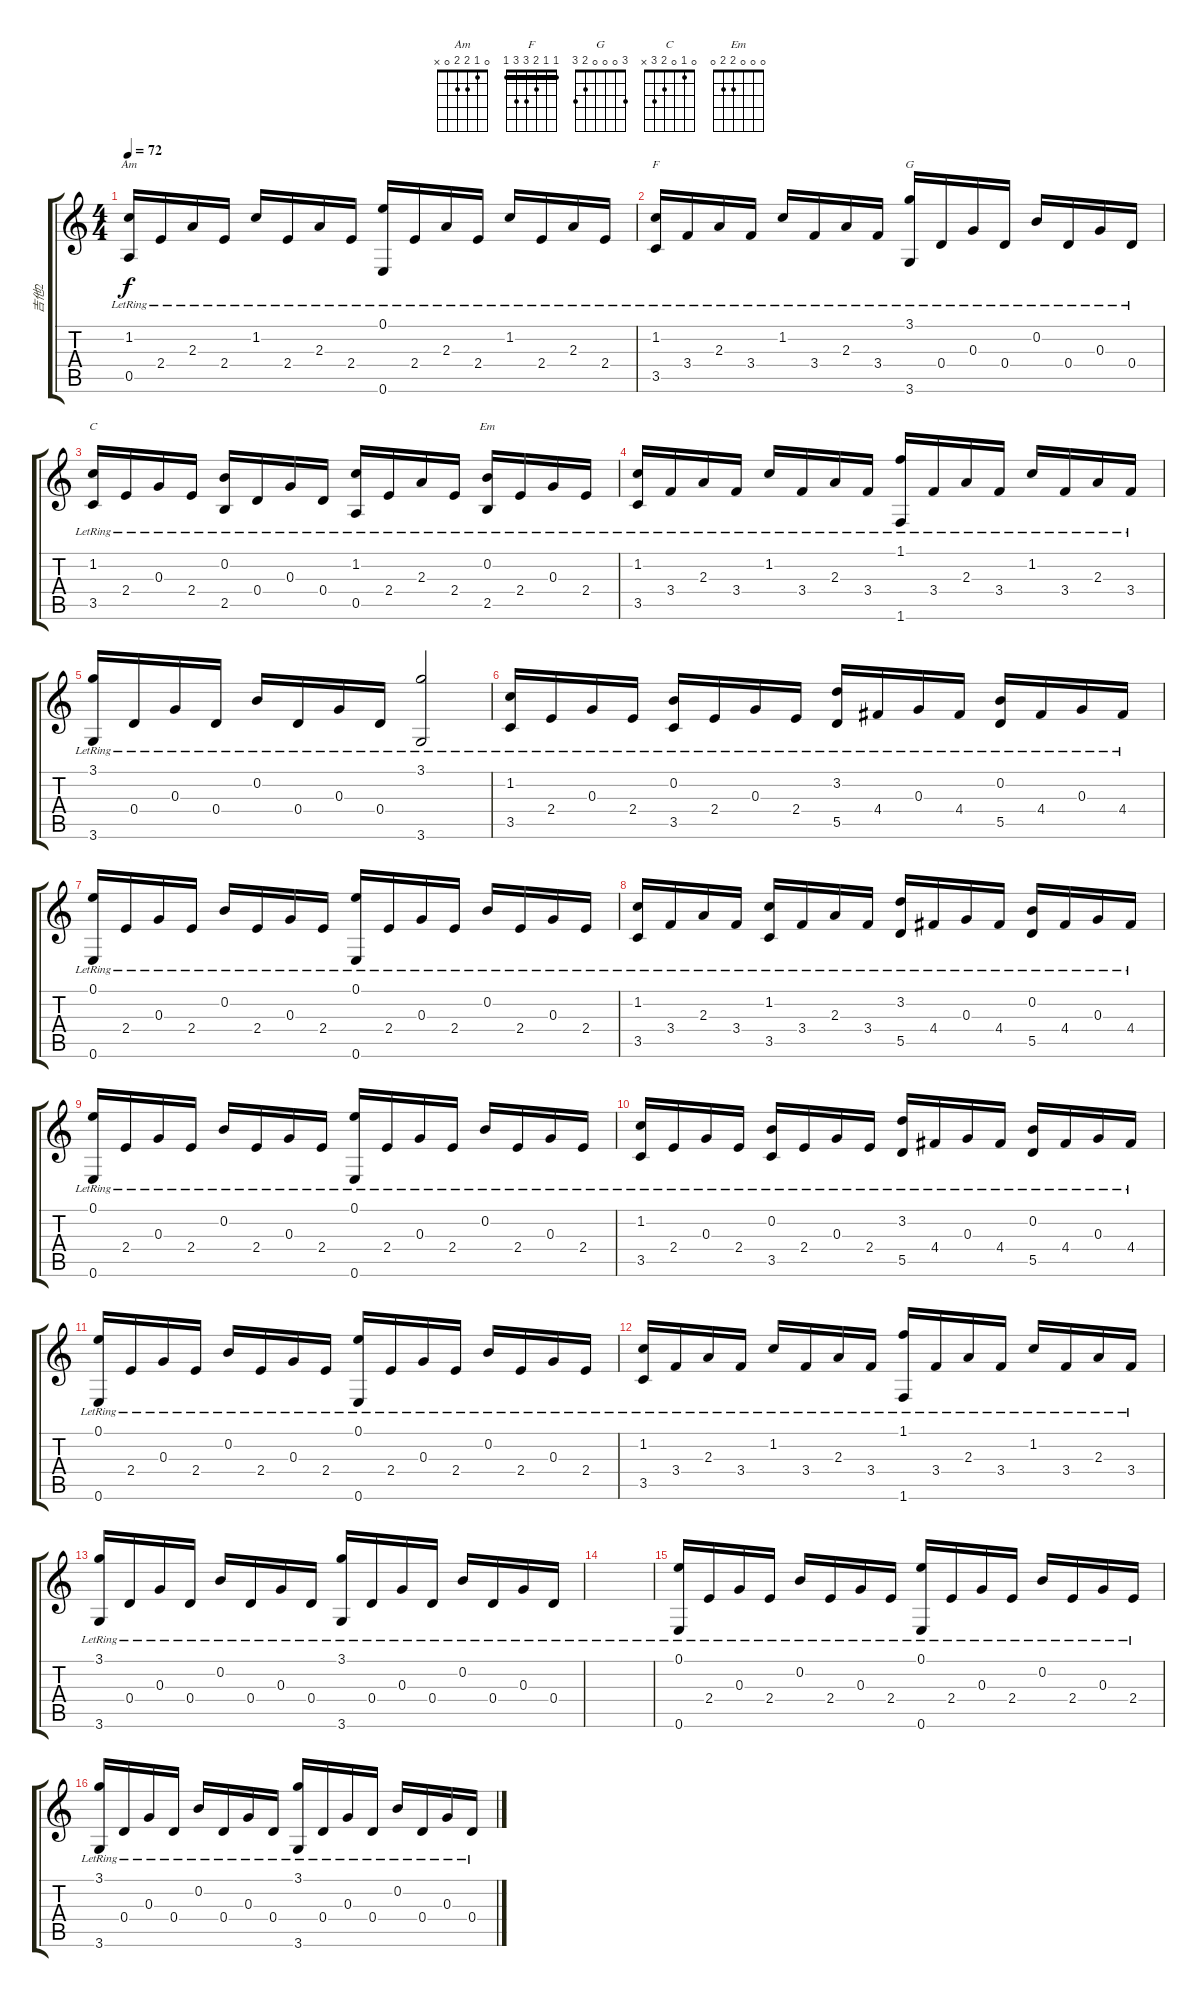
\track ("吉他2" "吉他2") {instrument acousticguitarnylon}
\staff {score tabs}
\tuning (E4 B3 G3 D3 A2 E2) {hide}
\chord ("Am" 0 1 2 2 0 x)
\chord ("F" 1 1 2 3 3 1) {barre 1}
\chord ("G" 3 0 0 0 2 3)
\chord ("C" 0 1 0 2 3 x)
\chord ("Em" 0 0 0 2 2 0)
\ts (4 4)
\tempo 72
\clef g2
\ks c
(1.2{lr} 0.5{lr}).16{ch "Am" dy f} 2.4{lr}.16 2.3{lr}.16 2.4{lr}.16 1.2{lr}.16 2.4{lr}.16 2.3{lr}.16 2.4{lr}.16 (0.1{lr} 0.6{lr}).16 2.4{lr}.16 2.3{lr}.16 2.4{lr}.16 1.2{lr}.16 2.4{lr}.16 2.3{lr}.16 2.4{lr}.16 |
(1.2{lr} 3.5{lr}).16{ch "F"} 3.4{lr}.16 2.3{lr}.16 3.4{lr}.16 1.2{lr}.16 3.4{lr}.16 2.3{lr}.16 3.4{lr}.16 (3.1{lr} 3.6{lr}).16{ch "G"} 0.4{lr}.16 0.3{lr}.16 0.4{lr}.16 0.2{lr}.16 0.4{lr}.16 0.3{lr}.16 0.4{lr}.16 |
(1.2{lr} 3.5{lr}).16{ch "C"} 2.4{lr}.16 0.3{lr}.16 2.4{lr}.16 (0.2{lr} 2.5{lr}).16 0.4{lr}.16 0.3{lr}.16 0.4{lr}.16 (1.2{lr} 0.5{lr}).16 2.4{lr}.16 2.3{lr}.16 2.4{lr}.16 (0.2{lr} 2.5{lr}).16{ch "Em"} 2.4{lr}.16 0.3{lr}.16 2.4{lr}.16 |
(1.2{lr} 3.5{lr}).16 3.4{lr}.16 2.3{lr}.16 3.4{lr}.16 1.2{lr}.16 3.4{lr}.16 2.3{lr}.16 3.4{lr}.16 (1.1{lr} 1.6{lr}).16 3.4{lr}.16 2.3{lr}.16 3.4{lr}.16 1.2{lr}.16 3.4{lr}.16 2.3{lr}.16 3.4{lr}.16 |
(3.1{lr} 3.6{lr}).16 0.4{lr}.16 0.3{lr}.16 0.4{lr}.16 0.2{lr}.16 0.4{lr}.16 0.3{lr}.16 0.4{lr}.16 (3.1{lr} 3.6{lr}).2 |
(1.2{lr} 3.5{lr}).16 2.4{lr}.16 0.3{lr}.16 2.4{lr}.16 (0.2{lr} 3.5{lr}).16 2.4{lr}.16 0.3{lr}.16 2.4{lr}.16 (3.2{lr} 5.5{lr}).16 4.4{lr}.16 0.3{lr}.16 4.4{lr}.16 (0.2{lr} 5.5{lr}).16 4.4{lr}.16 0.3{lr}.16 4.4{lr}.16 |
(0.1{lr} 0.6{lr}).16 2.4{lr}.16 0.3{lr}.16 2.4{lr}.16 0.2{lr}.16 2.4{lr}.16 0.3{lr}.16 2.4{lr}.16 (0.1{lr} 0.6{lr}).16 2.4{lr}.16 0.3{lr}.16 2.4{lr}.16 0.2{lr}.16 2.4{lr}.16 0.3{lr}.16 2.4{lr}.16 |
(1.2{lr} 3.5{lr}).16 3.4{lr}.16 2.3{lr}.16 3.4{lr}.16 (1.2{lr} 3.5{lr}).16 3.4{lr}.16 2.3{lr}.16 3.4{lr}.16 (3.2{lr} 5.5{lr}).16 4.4{lr}.16 0.3{lr}.16 4.4{lr}.16 (0.2{lr} 5.5{lr}).16 4.4{lr}.16 0.3{lr}.16 4.4{lr}.16 |
(0.1{lr} 0.6{lr}).16 2.4{lr}.16 0.3{lr}.16 2.4{lr}.16 0.2{lr}.16 2.4{lr}.16 0.3{lr}.16 2.4{lr}.16 (0.1{lr} 0.6{lr}).16 2.4{lr}.16 0.3{lr}.16 2.4{lr}.16 0.2{lr}.16 2.4{lr}.16 0.3{lr}.16 2.4{lr}.16 |
(1.2{lr} 3.5{lr}).16 2.4{lr}.16 0.3{lr}.16 2.4{lr}.16 (0.2{lr} 3.5{lr}).16 2.4{lr}.16 0.3{lr}.16 2.4{lr}.16 (3.2{lr} 5.5{lr}).16 4.4{lr}.16 0.3{lr}.16 4.4{lr}.16 (0.2{lr} 5.5{lr}).16 4.4{lr}.16 0.3{lr}.16 4.4{lr}.16 |
(0.1{lr} 0.6{lr}).16 2.4{lr}.16 0.3{lr}.16 2.4{lr}.16 0.2{lr}.16 2.4{lr}.16 0.3{lr}.16 2.4{lr}.16 (0.1{lr} 0.6{lr}).16 2.4{lr}.16 0.3{lr}.16 2.4{lr}.16 0.2{lr}.16 2.4{lr}.16 0.3{lr}.16 2.4{lr}.16 |
(1.2{lr} 3.5{lr}).16 3.4{lr}.16 2.3{lr}.16 3.4{lr}.16 1.2{lr}.16 3.4{lr}.16 2.3{lr}.16 3.4{lr}.16 (1.1{lr} 1.6{lr}).16 3.4{lr}.16 2.3{lr}.16 3.4{lr}.16 1.2{lr}.16 3.4{lr}.16 2.3{lr}.16 3.4{lr}.16 |
(3.1{lr} 3.6{lr}).16 0.4{lr}.16 0.3{lr}.16 0.4{lr}.16 0.2{lr}.16 0.4{lr}.16 0.3{lr}.16 0.4{lr}.16 (3.1{lr} 3.6{lr}).16 0.4{lr}.16 0.3{lr}.16 0.4{lr}.16 0.2{lr}.16 0.4{lr}.16 0.3{lr}.16 0.4{lr}.16 |
|
(0.1{lr} 0.6{lr}).16 2.4{lr}.16 0.3{lr}.16 2.4{lr}.16 0.2{lr}.16 2.4{lr}.16 0.3{lr}.16 2.4{lr}.16 (0.1{lr} 0.6{lr}).16 2.4{lr}.16 0.3{lr}.16 2.4{lr}.16 0.2{lr}.16 2.4{lr}.16 0.3{lr}.16 2.4{lr}.16 |
(3.1{lr} 3.6{lr}).16 0.4{lr}.16 0.3{lr}.16 0.4{lr}.16 0.2{lr}.16 0.4{lr}.16 0.3{lr}.16 0.4{lr}.16 (3.1{lr} 3.6{lr}).16 0.4{lr}.16 0.3{lr}.16 0.4{lr}.16 0.2{lr}.16 0.4{lr}.16 0.3{lr}.16 0.4{lr}.16
